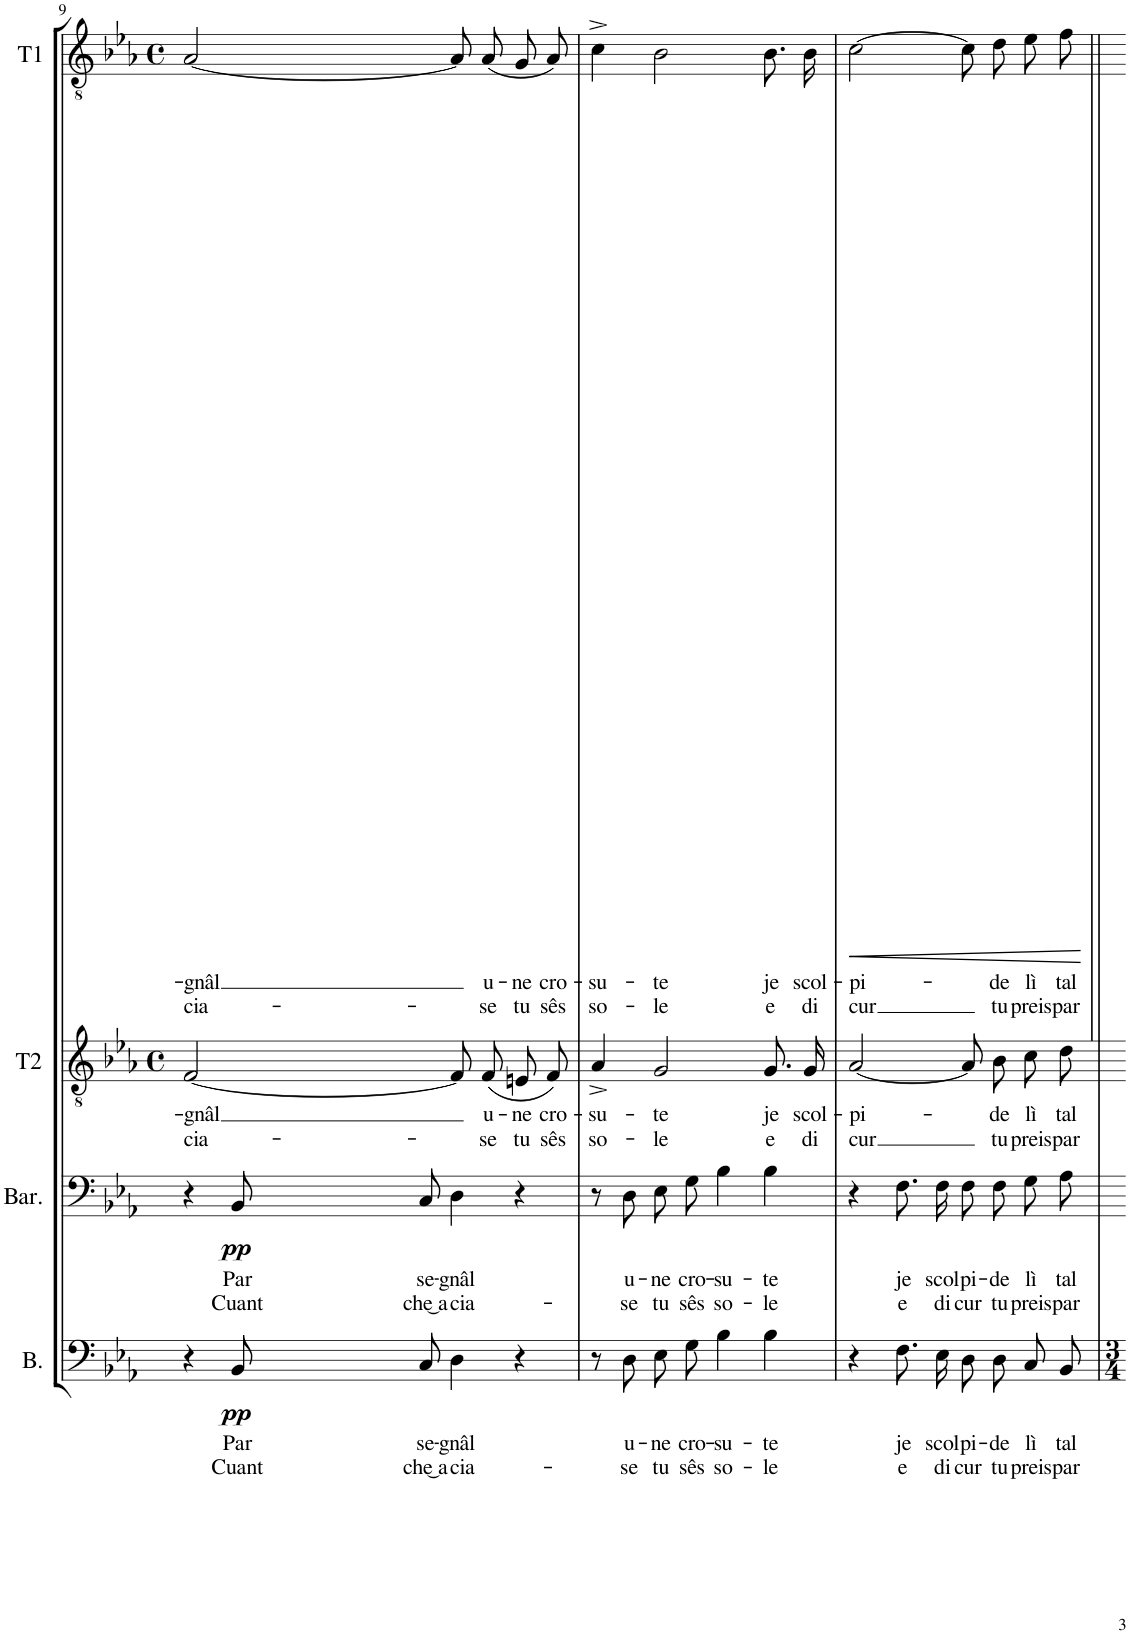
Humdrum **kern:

**kern	**text	**text	**dynam	**kern	**text	**text	**dynam	**kern	**text	**text	**kern	**text	**text	**dynam
*part4	*part4	*part4	*part4	*part3	*part3	*part3	*part3	*part2	*part2	*part2	*part1	*part1	*part1	*part1
*staff4	*staff4	*staff4	*staff4	*staff3	*staff3	*staff3	*staff3	*staff2	*staff2	*staff2	*staff1	*staff1	*staff1	*staff1
*I"Basso	*	*	*	*I"Baritono	*	*	*	*I"Tenore II	*	*	*I"Tenore I	*	*	*
*I'B.	*	*	*	*I'Bar.	*	*	*	*I'T2	*	*	*I'T1	*	*	*
!!LO:PB:g=z
*clefF4	*	*	*	*clefF4	*	*	*	*clefGv2	*	*	*clefGv2	*	*	*
*k[b-e-a-]	*	*	*	*k[b-e-a-]	*	*	*	*k[b-e-a-]	*	*	*k[b-e-a-]	*	*	*
*M3/4	*	*	*	*M3/4	*	*	*	*M4/4	*	*	*M4/4	*	*	*
*	*	*	*	*	*	*	*	*met(c)	*	*	*met(c)	*	*	*
=9	=9	=9	=9	=9	=9	=9	=9	=9	=9	=9	=9	=9	=9	=9
!	!	!	!	!	!	!	!	!	!LO:LY:b	!LO:LY:b	!	!LO:LY:b	!LO:LY:b	!
4r	.	.	.	4r	.	.	.	[2F/	-gnâl	cia-	[2A-/	-gnâl	cia-	.
!	!LO:LY:b	!LO:LY:b	!LO:DY:b	!	!LO:LY:b	!LO:LY:b	!LO:DY:b	!	!	!	!	!	!	!
8BB-/	Par	Cuant	pp	8BB-/	Par	Cuant	pp	.	.	.	.	.	.	.
!	!LO:LY:b	!LO:LY:b	!	!	!LO:LY:b	!LO:LY:b	!	!	!	!	!	!	!	!
8C/	se-	che͜ a	.	8C/	se-	che͜ a	.	.	.	.	.	.	.	.
!	!LO:LY:b	!LO:LY:b	!	!	!LO:LY:b	!LO:LY:b	!	!	!	!	!	!	!	!
4D\	-gnâl	cia-	.	4D\	-gnâl	cia-	.	8F/L]	.	.	8A-/L]	.	.	.
!	!	!	!	!	!	!	!	!	!LO:LY:b	!LO:LY:b	!	!LO:LY:b	!LO:LY:b	!
.	.	.	.	.	.	.	.	(8F/J	u-	-se	(8A-/J	u-	-se	.
!	!	!	!	!	!	!	!	!	!LO:LY:b	!LO:LY:b	!	!LO:LY:b	!LO:LY:b	!
4r	.	.	.	4r	.	.	.	8En/L	-ne	tu	8G/L	-ne	tu	.
!	!	!	!	!	!	!	!	!	!LO:LY:b	!LO:LY:b	!	!LO:LY:b	!LO:LY:b	!
.	.	.	.	.	.	.	.	8F/J)	cro-	sês	8A-/J)	cro-	sês	.
=10	=10	=10	=10	=10	=10	=10	=10	=10	=10	=10	=10	=10	=10	=10
!	!	!	!	!	!	!	!	!	!LO:LY:b	!LO:LY:b	!	!LO:LY:b	!LO:LY:b	!
8r	.	.	.	8r	.	.	.	4A-^/	-su-	so-	4c^\	-su-	so-	.
!	!LO:LY:b	!LO:LY:b	!	!	!LO:LY:b	!LO:LY:b	!	!	!	!	!	!	!	!
8D\	u-	-se	.	8D\	u-	-se	.	.	.	.	.	.	.	.
!	!LO:LY:b	!LO:LY:b	!	!	!LO:LY:b	!LO:LY:b	!	!	!LO:LY:b	!LO:LY:b	!	!LO:LY:b	!LO:LY:b	!
8E-\	-ne	tu	.	8E-\	-ne	tu	.	2G/	-te	-le	2B-\	-te	-le	.
!	!LO:LY:b	!LO:LY:b	!	!	!LO:LY:b	!LO:LY:b	!	!	!	!	!	!	!	!
8G\	cro-	sês	.	8G\	cro-	sês	.	.	.	.	.	.	.	.
!	!LO:LY:b	!LO:LY:b	!	!	!LO:LY:b	!LO:LY:b	!	!	!	!	!	!	!	!
4B-\	-su-	so-	.	4B-\	-su-	so-	.	.	.	.	.	.	.	.
!	!LO:LY:b	!LO:LY:b	!	!	!LO:LY:b	!LO:LY:b	!	!	!LO:LY:b	!LO:LY:b	!	!LO:LY:b	!LO:LY:b	!
4B-\	-te	-le	.	4B-\	-te	-le	.	8.G/L	je	e	8.B-\L	je	e	.
!	!	!	!	!	!	!	!	!	!LO:LY:b	!LO:LY:b	!	!LO:LY:b	!LO:LY:b	!
.	.	.	.	.	.	.	.	16G/Jk	scol-	di	16B-\Jk	scol-	di	.
=11	=11	=11	=11	=11	=11	=11	=11	=11	=11	=11	=11	=11	=11	=11
!	!	!	!	!	!	!	!	!	!LO:LY:b	!LO:LY:b	!	!LO:LY:b	!LO:LY:b	!LO:HP:b
4r	.	.	.	4r	.	.	.	[2A-/	-pi-	cur	[2c\	-pi-	cur	<
!	!LO:LY:b	!LO:LY:b	!	!	!LO:LY:b	!LO:LY:b	!	!	!	!	!	!	!	!
8.F\	je	e	.	8.F\	je	e	.	.	.	.	.	.	.	.
!	!LO:LY:b	!LO:LY:b	!	!	!LO:LY:b	!LO:LY:b	!	!	!	!	!	!	!	!
16E-\	scol-	di	.	16F\	scol-	di	.	.	.	.	.	.	.	.
!	!LO:LY:b	!LO:LY:b	!	!	!LO:LY:b	!LO:LY:b	!	!	!	!	!	!	!	!
8D\	-pi-	cur	.	8F\	-pi-	cur	.	8A-/L]	.	.	8c\L]	.	.	.
!	!LO:LY:b	!LO:LY:b	!	!	!LO:LY:b	!LO:LY:b	!	!	!LO:LY:b	!LO:LY:b	!	!LO:LY:b	!LO:LY:b	!
8D\	-de	tu	.	8F\	-de	tu	.	8B-/J	-de	tu	8d\J	-de	tu	.
!	!LO:LY:b	!LO:LY:b	!	!	!LO:LY:b	!LO:LY:b	!	!	!LO:LY:b	!LO:LY:b	!	!LO:LY:b	!LO:LY:b	!
8C/	lì	preis	.	8G\	lì	preis	.	8c\L	lì	preis	8e-\L	lì	preis	.
!	!LO:LY:b	!LO:LY:b	!	!	!LO:LY:b	!LO:LY:b	!	!	!LO:LY:b	!LO:LY:b	!	!LO:LY:b	!LO:LY:b	!
8BB-/	tal	par	.	8A-\	tal	par	.	8d\J	tal	par	8f\J	tal	par	[
=||	=||	=||	=||	=||	=||	=||	=||	=||	=||	=||	=||	=||	=||	=||
*-	*-	*-	*-	*-	*-	*-	*-	*-	*-	*-	*-	*-	*-	*-
